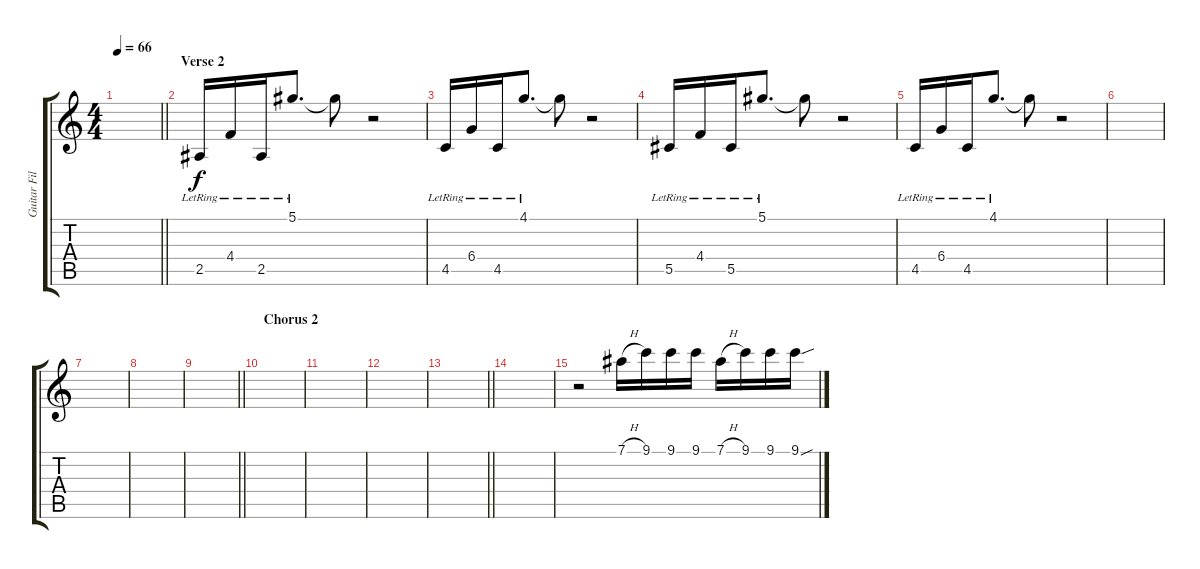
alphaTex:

\track ("Guitar Fill-ins" "Guitar Fil") {instrument distortionguitar}
\staff {score tabs}
\tuning (Eb4 Bb3 Gb3 Db3 Ab2 Eb2) {hide}
\ts (4 4)
\tempo 66
\clef g2
\barLineRight lightlight
\ks c
|
\section ("" "Verse 2")
2.5{lr}.16{dy f volume 12 instrument electricguitarclean} 4.4{lr}.16 2.5{lr}.16 5.1{lr}.8{d} 5.1{t}.8 r.2 |
4.5{lr}.16{instrument electricguitarclean} 6.4{lr}.16 4.5{lr}.16 4.1{lr}.8{d} 4.1{t}.8 r.2 |
5.5{lr}.16{instrument electricguitarclean} 4.4{lr}.16 5.5{lr}.16 5.1{lr}.8{d} 5.1{t}.8 r.2 |
4.5{lr}.16{instrument electricguitarclean} 6.4{lr}.16 4.5{lr}.16 4.1{lr}.8{d} 4.1{t}.8 r.2 |
|
|
|
\barLineRight lightlight
|
\section ("" "Chorus 2")
|
|
|
\barLineRight lightlight
|
|
r.2 7.1{h}.16{volume 13 instrument distortionguitar} 9.1.16 9.1.16 9.1.16 7.1{h}.16 9.1.16 9.1.16 9.1{sou}.16
